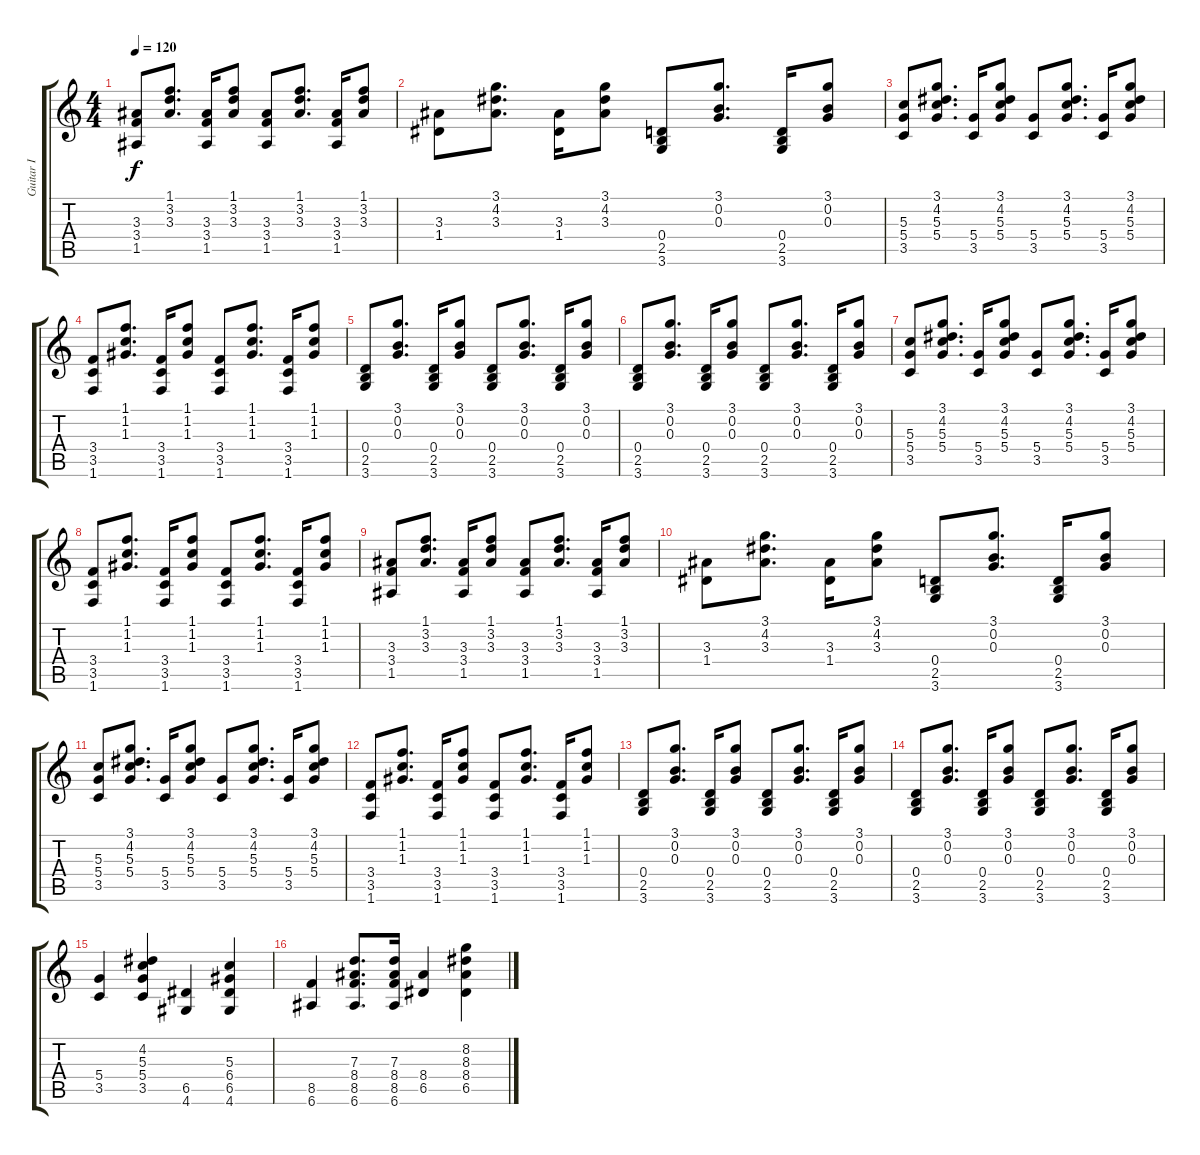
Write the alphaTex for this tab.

\track ("Guitar I" "Guitar I") {instrument electricguitarclean}
\staff {score tabs}
\tuning (E4 B3 G3 D3 A2 E2) {hide}
\ts (4 4)
\tempo 120
\clef g2
\ks c
(3.3 3.4 1.5).8{dy f} (1.1 3.2 3.3).8{d} (3.3 3.4 1.5).16 (1.1 3.2 3.3).8 (3.3 3.4 1.5).8 (1.1 3.2 3.3).8{d} (3.3 3.4 1.5).16 (1.1 3.2 3.3).8 |
(3.3 1.4).8 (3.1 4.2 3.3).8{d} (3.3 1.4).16 (3.1 4.2 3.3).8 (0.4 2.5 3.6).8 (3.1 0.2 0.3).8{d} (0.4 2.5 3.6).16 (3.1 0.2 0.3).8 |
(5.3 5.4 3.5).8 (3.1 4.2 5.3 5.4).8{d} (5.4 3.5).16 (3.1 4.2 5.3 5.4).8 (5.4 3.5).8 (3.1 4.2 5.3 5.4).8{d} (5.4 3.5).16 (3.1 4.2 5.3 5.4).8 |
(3.4 3.5 1.6).8 (1.1 1.2 1.3).8{d} (3.4 3.5 1.6).16 (1.1 1.2 1.3).8 (3.4 3.5 1.6).8 (1.1 1.2 1.3).8{d} (3.4 3.5 1.6).16 (1.1 1.2 1.3).8 |
(0.4 2.5 3.6).8 (3.1 0.2 0.3).8{d} (0.4 2.5 3.6).16 (3.1 0.2 0.3).8 (0.4 2.5 3.6).8 (3.1 0.2 0.3).8{d} (0.4 2.5 3.6).16 (3.1 0.2 0.3).8 |
(0.4 2.5 3.6).8 (3.1 0.2 0.3).8{d} (0.4 2.5 3.6).16 (3.1 0.2 0.3).8 (0.4 2.5 3.6).8 (3.1 0.2 0.3).8{d} (0.4 2.5 3.6).16 (3.1 0.2 0.3).8 |
(5.3 5.4 3.5).8 (3.1 4.2 5.3 5.4).8{d} (5.4 3.5).16 (3.1 4.2 5.3 5.4).8 (5.4 3.5).8 (3.1 4.2 5.3 5.4).8{d} (5.4 3.5).16 (3.1 4.2 5.3 5.4).8 |
(3.4 3.5 1.6).8 (1.1 1.2 1.3).8{d} (3.4 3.5 1.6).16 (1.1 1.2 1.3).8 (3.4 3.5 1.6).8 (1.1 1.2 1.3).8{d} (3.4 3.5 1.6).16 (1.1 1.2 1.3).8 |
(3.3 3.4 1.5).8 (1.1 3.2 3.3).8{d} (3.3 3.4 1.5).16 (1.1 3.2 3.3).8 (3.3 3.4 1.5).8 (1.1 3.2 3.3).8{d} (3.3 3.4 1.5).16 (1.1 3.2 3.3).8 |
(3.3 1.4).8 (3.1 4.2 3.3).8{d} (3.3 1.4).16 (3.1 4.2 3.3).8 (0.4 2.5 3.6).8 (3.1 0.2 0.3).8{d} (0.4 2.5 3.6).16 (3.1 0.2 0.3).8 |
(5.3 5.4 3.5).8 (3.1 4.2 5.3 5.4).8{d} (5.4 3.5).16 (3.1 4.2 5.3 5.4).8 (5.4 3.5).8 (3.1 4.2 5.3 5.4).8{d} (5.4 3.5).16 (3.1 4.2 5.3 5.4).8 |
(3.4 3.5 1.6).8 (1.1 1.2 1.3).8{d} (3.4 3.5 1.6).16 (1.1 1.2 1.3).8 (3.4 3.5 1.6).8 (1.1 1.2 1.3).8{d} (3.4 3.5 1.6).16 (1.1 1.2 1.3).8 |
(0.4 2.5 3.6).8 (3.1 0.2 0.3).8{d} (0.4 2.5 3.6).16 (3.1 0.2 0.3).8 (0.4 2.5 3.6).8 (3.1 0.2 0.3).8{d} (0.4 2.5 3.6).16 (3.1 0.2 0.3).8 |
(0.4 2.5 3.6).8 (3.1 0.2 0.3).8{d} (0.4 2.5 3.6).16 (3.1 0.2 0.3).8 (0.4 2.5 3.6).8 (3.1 0.2 0.3).8{d} (0.4 2.5 3.6).16 (3.1 0.2 0.3).8 |
(5.4 3.5).4 (4.2 5.3 5.4 3.5).4 (6.5 4.6).4 (5.3 6.4 6.5 4.6).4 |
(8.5 6.6).4 (7.3 8.4 8.5 6.6).8{d} (7.3 8.4 8.5 6.6).16 (8.4 6.5).4 (8.2 8.3 8.4 6.5).4
